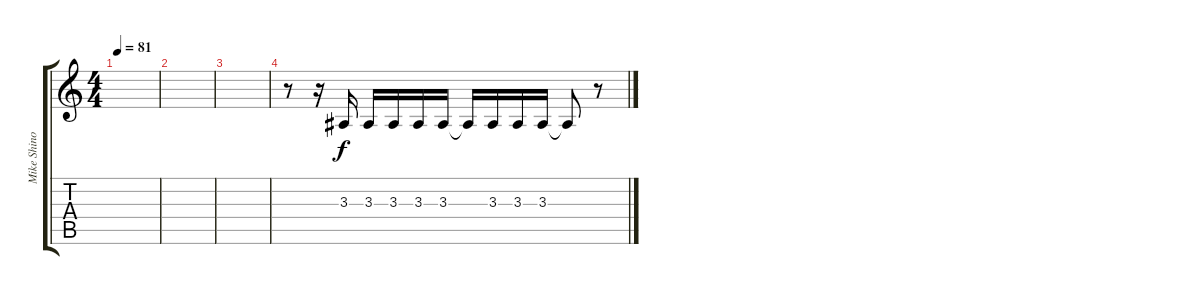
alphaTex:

\track ("Mike Shinoda - Back Vocals" "Mike Shino") {instrument harmonica}
\staff {score tabs}
\tuning (E4 B3 G3 D3 A2 E2) {hide}
\ts (4 4)
\tempo 81
\clef g2
\ks c
|
|
|
r.8 r.16 3.3.16 3.3.16 3.3.16 3.3.16 3.3.16 3.3{t}.16 3.3.16 3.3.16 3.3.16 3.3{t}.8 r.8
